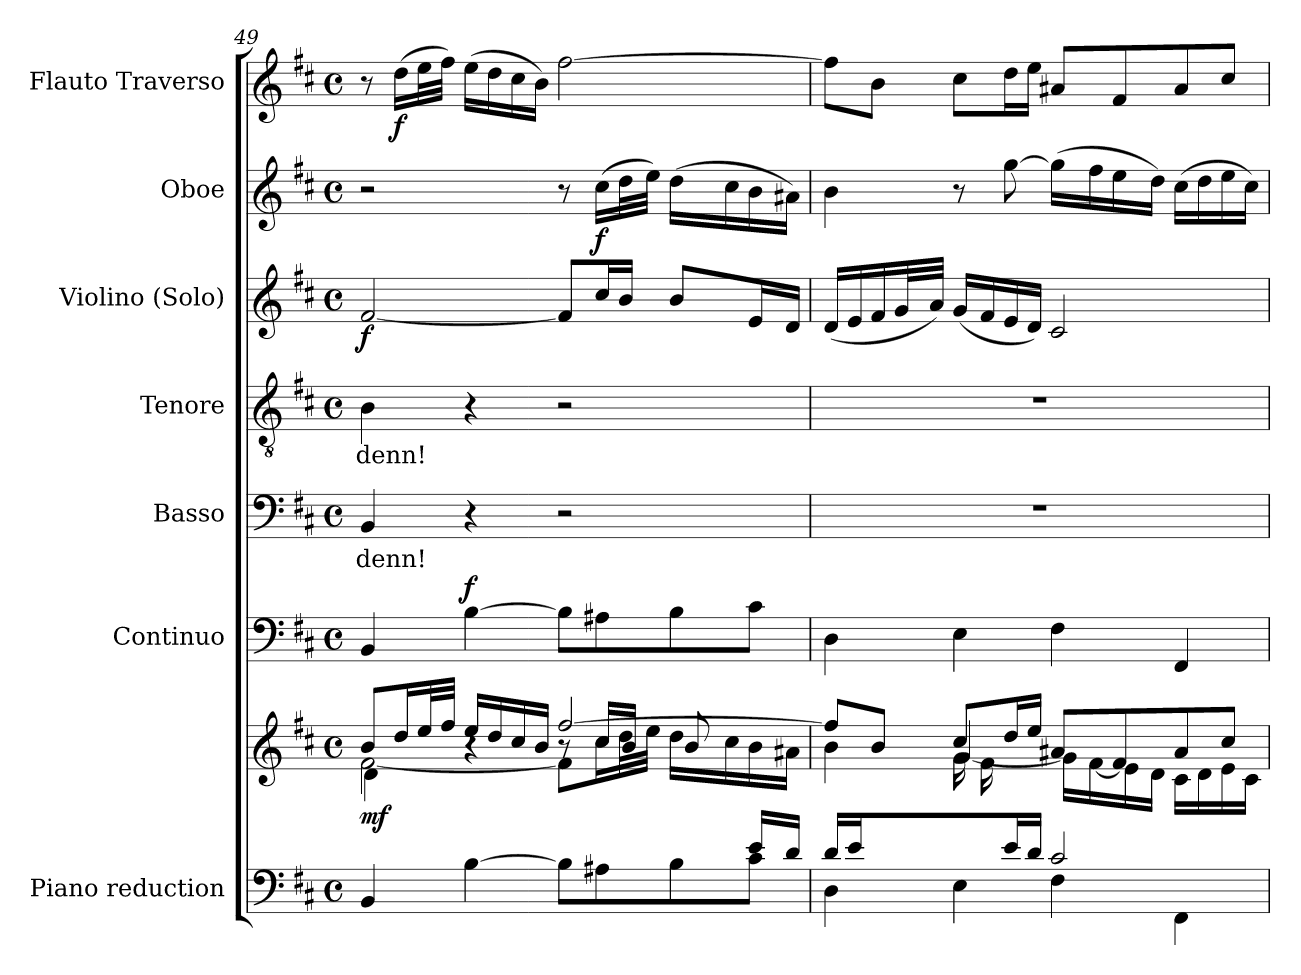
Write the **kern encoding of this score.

**kern	**kern	**dynam	**kern	**dynam	**kern	**text	**kern	**text	**kern	**dynam	**kern	**dynam	**kern	**dynam
*part7	*part7	*part7	*part6	*part6	*part5	*part5	*part4	*part4	*part3	*part3	*part2	*part2	*part1	*part1
*staff8	*staff7	*staff7/8	*staff6	*staff6	*staff5	*staff5	*staff4	*staff4	*staff3	*staff3	*staff2	*staff2	*staff1	*staff1
*I"Piano reduction	*	*	*I"Continuo	*	*I"Basso	*	*I"Tenore	*	*I"Violino (Solo)	*	*I"Oboe	*	*I"Flauto Traverso	*
*I'Pno	*	*	*	*	*	*	*	*	*I'Vln	*	*I'Ob	*	*I'Fl	*
*clefF4	*clefG2	*	*clefF4	*	*clefF4	*	*clefGv2	*	*clefG2	*	*clefG2	*	*clefG2	*
*k[f#c#]	*k[f#c#]	*	*k[f#c#]	*	*k[f#c#]	*	*k[f#c#]	*	*k[f#c#]	*	*k[f#c#]	*	*k[f#c#]	*
*M4/4	*M4/4	*	*M4/4	*	*M4/4	*	*M4/4	*	*M4/4	*	*M4/4	*	*M4/4	*
*met(c)	*met(c)	*	*met(c)	*	*met(c)	*	*met(c)	*	*met(c)	*	*met(c)	*	*met(c)	*
=49	=49	=49	=49	=49	=49	=49	=49	=49	=49	=49	=49	=49	=49	=49
*^	*^	*	*	*	*	*	*	*	*	*	*	*	*	*
*	*	*	*^	*	*	*	*	*	*	*	*	*	*	*	*	*
!	!	!	!	!	!LO:DY:b	!	!	!	!LO:LY:b	!	!LO:LY:b	!	!LO:DY:b	!	!	!	!
2..ryy	4BB/	8b/L	[2f#\	4d\	mf	4BB/	.	4BB/	denn!	4B\	denn!	[2f#/	f	2r	.	8r	.
!	!	!	!	!	!	!	!	!	!	!	!	!	!	!	!	!	!LO:DY:b
.	.	16dd/L	.	.	.	.	.	.	.	.	.	.	.	.	.	(16dd\LL	f
.	.	32ee/L	.	.	.	.	.	.	.	.	.	.	.	.	.	32ee\L	.
.	.	32ff#/JJJ	.	.	.	.	.	.	.	.	.	.	.	.	.	32ff#\JJJ)	.
!	!	!	!	!	!	!	!LO:DY:a	!	!	!	!	!	!	!	!	!	!
.	[4B\	16ee/LL	.	4r	.	[4B\	f	4r	.	4r	.	.	.	.	.	(16ee\LL	.
.	.	16dd/	.	.	.	.	.	.	.	.	.	.	.	.	.	16dd\	.
.	.	16cc#/	.	.	.	.	.	.	.	.	.	.	.	.	.	16cc#\	.
.	.	16b/JJ	.	.	.	.	.	.	.	.	.	.	.	.	.	16b\JJ)	.
.	8B\L]	[2ff#/	8f#\L]	8r	.	8B\L]	.	2r	.	2r	.	8f#/L]	.	8r	.	[2ff#\	.
!	!	!	!	!	!	!	!	!	!	!	!	!	!	!	!LO:DY:b	!	!
.	8A#X\	.	16cc#\L	16cc#/LL	.	8A#X\	.	.	.	.	.	16cc#/L	.	(16cc#\LL	f	.	.
.	.	.	32dd\L	16b/JJ	.	.	.	.	.	.	.	16b/JJ	.	32dd\L	.	.	.
.	.	.	32ee\JJJ	.	.	.	.	.	.	.	.	.	.	32ee\JJJ)	.	.	.
.	8B\	.	16dd\LL	8b/	.	8B\	.	.	.	.	.	8b/L	.	(16dd\LL	.	.	.
.	.	.	16cc#\	.	.	.	.	.	.	.	.	.	.	16cc#\	.	.	.
16e/LL	8c#\J	.	16b\	8ryy	.	8c#\J	.	.	.	.	.	16e/L	.	16b\	.	.	.
16d/JJ	.	.	16a#X\JJ	.	.	.	.	.	.	.	.	16d/JJ	.	16a#X\JJ)	.	.	.
!!LO:LB:g=z
=50	=50	=50	=50	=50	=50	=50	=50	=50	=50	=50	=50	=50	=50	=50	=50	=50	=50
16d/LL	4D\	8ff#/L]	4b\	8ryy	.	4D\	.	1r	.	1r	.	(16d/LL	.	4b\	.	8ff#\L]	.
16e/	.	.	.	.	.	.	.	.	.	.	.	16e/	.	.	.	.	.
4ryy	.	8b/J	.	16f#\	.	.	.	.	.	.	.	16f#/	.	.	.	8b\J	.
.	.	.	.	32g\L	.	.	.	.	.	.	.	32g/L	.	.	.	.	.
.	.	.	.	32an\JJJ	.	.	.	.	.	.	.	32a/JJJ)	.	.	.	.	.
.	4E\	8cc#/L	[<4g/	16g\LL	.	4E\	.	.	.	.	.	(16g/LL	.	8r	.	8cc#\L	.
.	.	.	.	16f#\	.	.	.	.	.	.	.	16f#/	.	.	.	.	.
16e/	.	16dd/L	.	2ryy	.	.	.	.	.	.	.	16e/	.	[8gg\	.	16dd\L	.
16d/JJ	.	16ee/JJ	.	.	.	.	.	.	.	.	.	16d/JJ)	.	.	.	16ee\JJ	.
2c#/	4F#\	8a#X/L	16g\LL]	.	.	4F#\	.	.	.	.	.	2c#/	.	(16gg\LL]	.	8a#X/L	.
.	.	.	[>16f#\	.	.	.	.	.	.	.	.	.	.	16ff#\	.	.	.
.	.	8f#/]	16e\	.	.	.	.	.	.	.	.	.	.	16ee\	.	8f#/	.
.	.	.	16d\JJ	.	.	.	.	.	.	.	.	.	.	16dd\JJ)	.	.	.
.	4FF#\	8a#/	16c#\LL	.	.	4FF#/	.	.	.	.	.	.	.	(16cc#\LL	.	8a#/	.
.	.	.	16d\	.	.	.	.	.	.	.	.	.	.	16dd\	.	.	.
.	.	8cc#/J	16e\	8ryy	.	.	.	.	.	.	.	.	.	16ee\	.	8cc#/J	.
.	.	.	16c#\JJ	.	.	.	.	.	.	.	.	.	.	16cc#\JJ)	.	.	.
*v	*v	*	*	*	*	*	*	*	*	*	*	*	*	*	*	*	*
*	*v	*v	*v	*	*	*	*	*	*	*	*	*	*	*	*	*
=	=	=	=	=	=	=	=	=	=	=	=	=	=	=
*-	*-	*-	*-	*-	*-	*-	*-	*-	*-	*-	*-	*-	*-	*-
